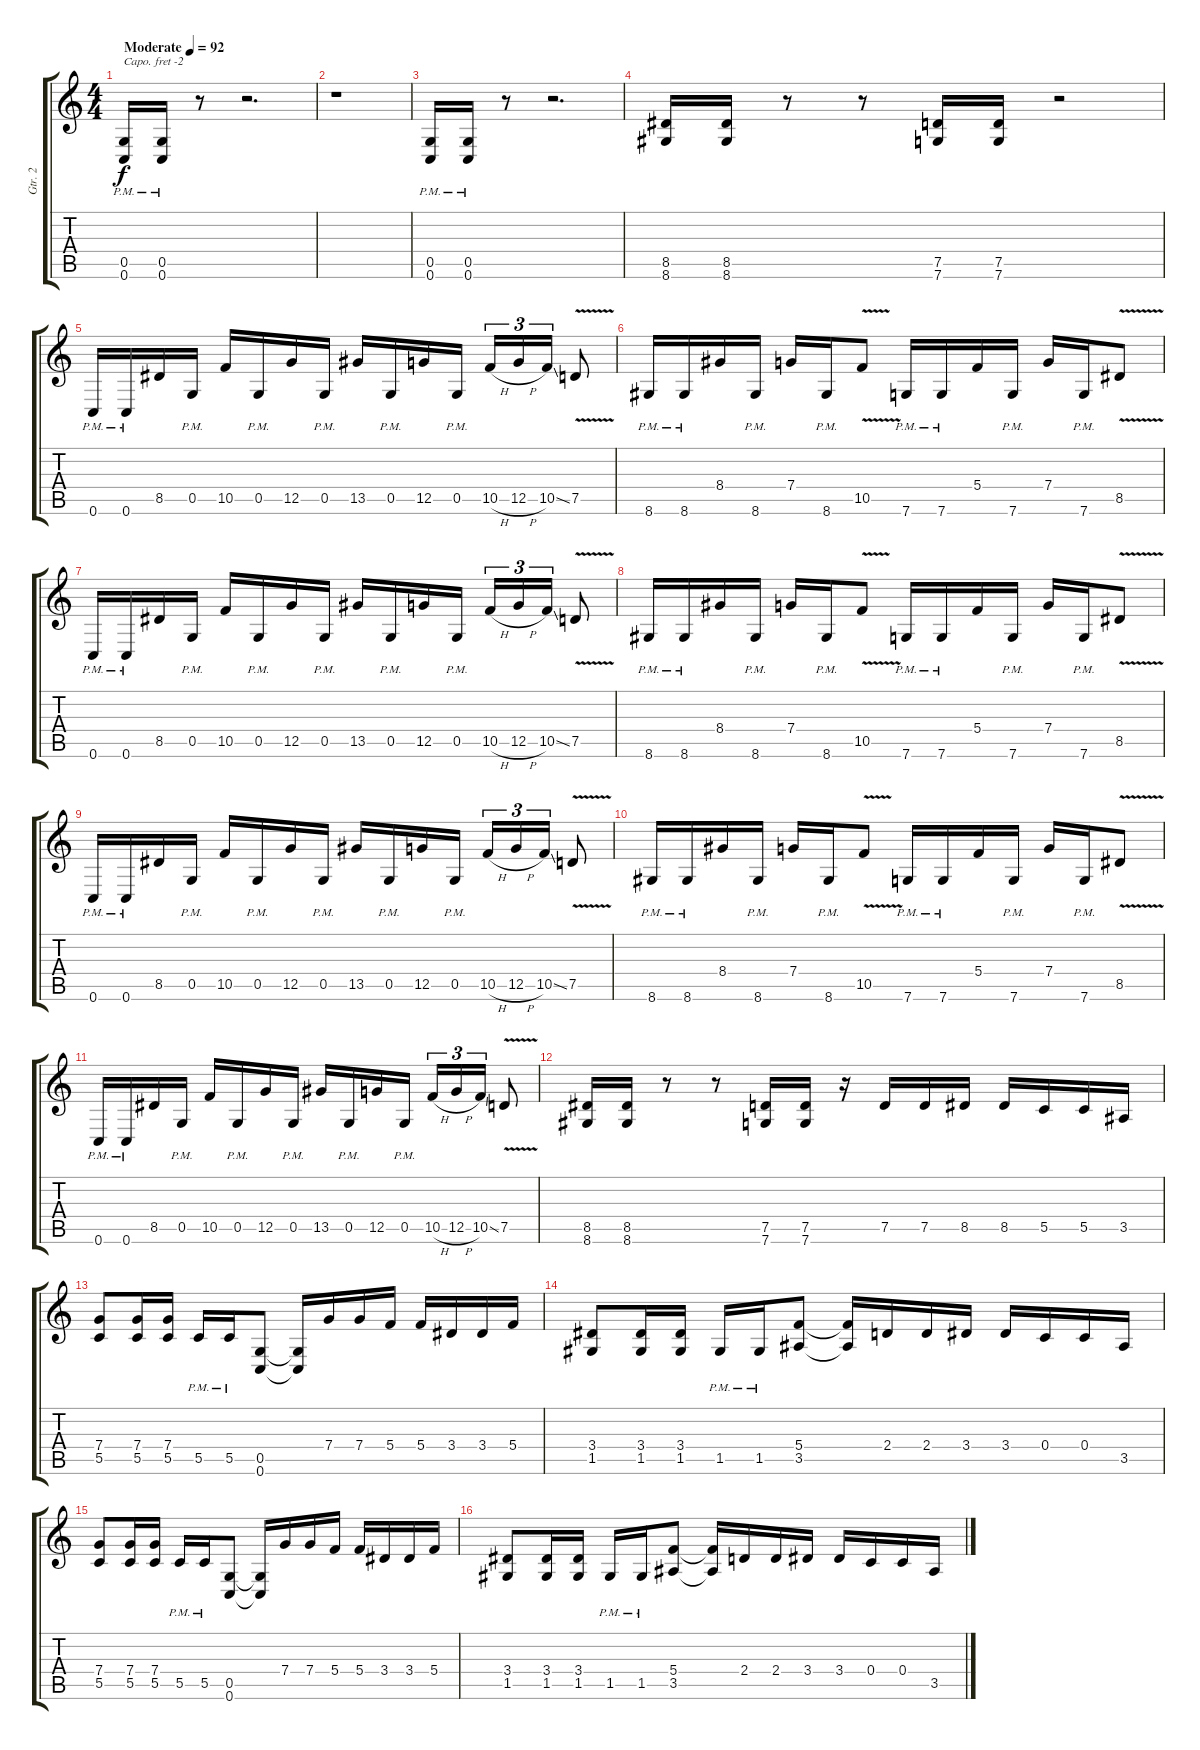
\track ("Gtr. 2" "Gtr. 2") {instrument distortionguitar}
\staff {score tabs}
\capo -2
\tuning (E4 B3 G3 D3 A2 D2) {hide}
\ts (4 4)
\tempo (92 "Moderate")
\clef g2
\ks c
(0.5{pm} 0.6{pm}).16{dy f instrument distortionguitar} (0.5{pm} 0.6{pm}).16 r.8 r.2{d} |
r.1 |
(0.5{pm} 0.6{pm}).16 (0.5{pm} 0.6{pm}).16 r.8 r.2{d} |
(8.5 8.6).16 (8.5 8.6).16 r.8 r.8 (7.5 7.6).16 (7.5 7.6).16 r.2 |
0.6{pm}.16 0.6{pm}.16 8.5.16 0.5{pm}.16 10.5.16 0.5{pm}.16 12.5.16 0.5{pm}.16 13.5.16 0.5{pm}.16 12.5.16 0.5{pm}.16 10.5{h}.16{tu (3 2)} 12.5{h}.16{tu (3 2)} 10.5{ss}.16{tu (3 2)} 7.5{v}.8 |
8.6{pm}.16 8.6{pm}.16 8.4.16 8.6{pm}.16 7.4.16 8.6{pm}.16 10.5{v}.8 7.6{pm}.16 7.6{pm}.16 5.4.16 7.6{pm}.16 7.4.16 7.6{pm}.16 8.5{v}.8 |
0.6{pm}.16 0.6{pm}.16 8.5.16 0.5{pm}.16 10.5.16 0.5{pm}.16 12.5.16 0.5{pm}.16 13.5.16 0.5{pm}.16 12.5.16 0.5{pm}.16 10.5{h}.16{tu (3 2)} 12.5{h}.16{tu (3 2)} 10.5{ss}.16{tu (3 2)} 7.5{v}.8 |
8.6{pm}.16 8.6{pm}.16 8.4.16 8.6{pm}.16 7.4.16 8.6{pm}.16 10.5{v}.8 7.6{pm}.16 7.6{pm}.16 5.4.16 7.6{pm}.16 7.4.16 7.6{pm}.16 8.5{v}.8 |
0.6{pm}.16 0.6{pm}.16 8.5.16 0.5{pm}.16 10.5.16 0.5{pm}.16 12.5.16 0.5{pm}.16 13.5.16 0.5{pm}.16 12.5.16 0.5{pm}.16 10.5{h}.16{tu (3 2)} 12.5{h}.16{tu (3 2)} 10.5{ss}.16{tu (3 2)} 7.5{v}.8 |
8.6{pm}.16 8.6{pm}.16 8.4.16 8.6{pm}.16 7.4.16 8.6{pm}.16 10.5{v}.8 7.6{pm}.16 7.6{pm}.16 5.4.16 7.6{pm}.16 7.4.16 7.6{pm}.16 8.5{v}.8 |
0.6{pm}.16 0.6{pm}.16 8.5.16 0.5{pm}.16 10.5.16 0.5{pm}.16 12.5.16 0.5{pm}.16 13.5.16 0.5{pm}.16 12.5.16 0.5{pm}.16 10.5{h}.16{tu (3 2)} 12.5{h}.16{tu (3 2)} 10.5{ss}.16{tu (3 2)} 7.5{v}.8 |
(8.5 8.6).16 (8.5 8.6).16 r.8 r.8 (7.5 7.6).16 (7.5 7.6).16 r.16 7.5.16 7.5.16 8.5.16 8.5.16 5.5.16 5.5.16 3.5.16 |
(7.4 5.5).8 (7.4 5.5).16 (7.4 5.5).16 5.5{pm}.16 5.5{pm}.16 (0.5 0.6).8 (0.5{t} 0.6{t}).16 7.4.16 7.4.16 5.4.16 5.4.16 3.4.16 3.4.16 5.4.16 |
(3.4 1.5).8 (3.4 1.5).16 (3.4 1.5).16 1.5{pm}.16 1.5{pm}.16 (5.4 3.5).8 (5.4{t} 3.5{t}).16 2.4.16 2.4.16 3.4.16 3.4.16 0.4.16 0.4.16 3.5.16 |
(7.4 5.5).8 (7.4 5.5).16 (7.4 5.5).16 5.5{pm}.16 5.5{pm}.16 (0.5 0.6).8 (0.5{t} 0.6{t}).16 7.4.16 7.4.16 5.4.16 5.4.16 3.4.16 3.4.16 5.4.16 |
(3.4 1.5).8 (3.4 1.5).16 (3.4 1.5).16 1.5{pm}.16 1.5{pm}.16 (5.4 3.5).8 (5.4{t} 3.5{t}).16 2.4.16 2.4.16 3.4.16 3.4.16 0.4.16 0.4.16 3.5.16
